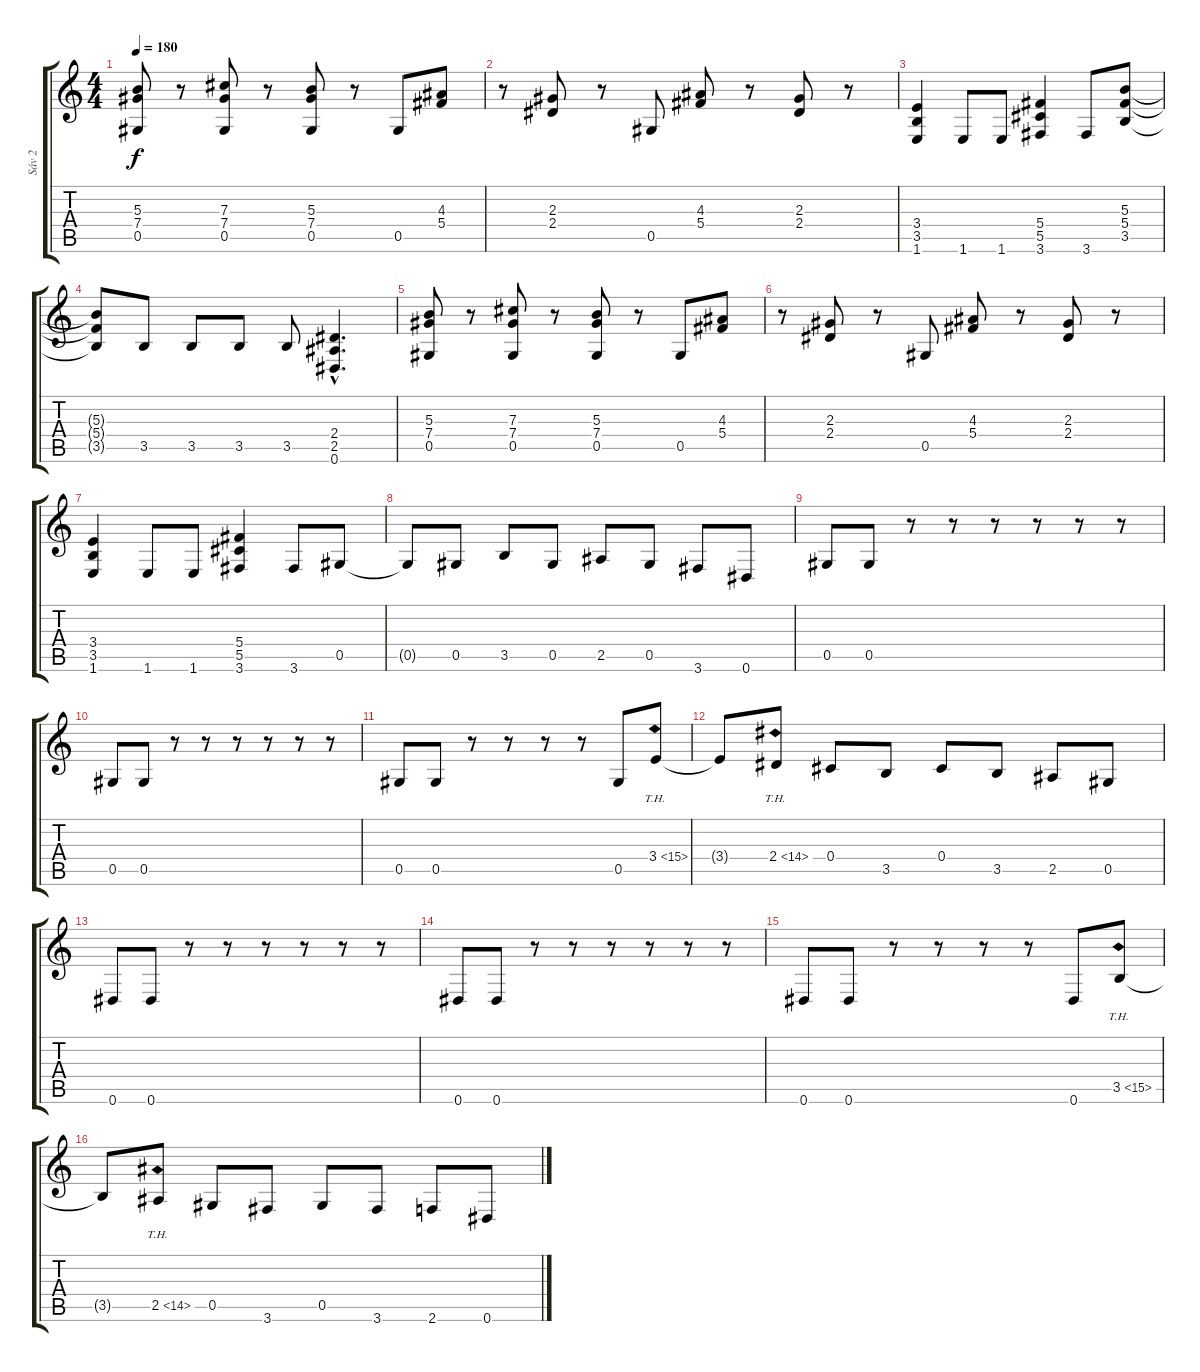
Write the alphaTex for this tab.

\track ("Sáv 2" "Sáv 2") {instrument distortionguitar}
\staff {score tabs}
\tuning (Eb4 Bb3 Gb3 Db3 Ab2 Eb2) {hide}
\ts (4 4)
\tempo 180
\clef g2
\ks c
(5.3 7.4 0.5).8{dy f} r.8 (7.3 7.4 0.5).8 r.8 (5.3 7.4 0.5).8 r.8 0.5.8 (4.3 5.4).8 |
r.8 (2.3 2.4).8 r.8 0.5.8 (4.3 5.4).8 r.8 (2.3 2.4).8 r.8 |
(3.4 3.5 1.6).4 1.6.8 1.6.8 (5.4 5.5 3.6).4 3.6.8 (5.3 5.4 3.5).8 |
(5.3{t} 5.4{t} 3.5{t}).8 3.5.8 3.5.8 3.5.8 3.5.8 (2.4{hac} 2.5{hac} 0.6{hac}).4{d} |
(5.3 7.4 0.5).8 r.8 (7.3 7.4 0.5).8 r.8 (5.3 7.4 0.5).8 r.8 0.5.8 (4.3 5.4).8 |
r.8 (2.3 2.4).8 r.8 0.5.8 (4.3 5.4).8 r.8 (2.3 2.4).8 r.8 |
(3.4 3.5 1.6).4 1.6.8 1.6.8 (5.4 5.5 3.6).4 3.6.8 0.5.8 |
0.5{t}.8 0.5.8 3.5.8 0.5.8 2.5.8 0.5.8 3.6.8 0.6.8 |
0.5.8 0.5.8 r.8 r.8 r.8 r.8 r.8 r.8 |
0.5.8 0.5.8 r.8 r.8 r.8 r.8 r.8 r.8 |
0.5.8 0.5.8 r.8 r.8 r.8 r.8 0.5.8 3.4{th 12}.8 |
3.4{t}.8 2.4{th 12}.8 0.4.8 3.5.8 0.4.8 3.5.8 2.5.8 0.5.8 |
0.6.8 0.6.8 r.8 r.8 r.8 r.8 r.8 r.8 |
0.6.8 0.6.8 r.8 r.8 r.8 r.8 r.8 r.8 |
0.6.8 0.6.8 r.8 r.8 r.8 r.8 0.6.8 3.5{th 12}.8 |
3.5{t}.8 2.5{th 12}.8 0.5.8 3.6.8 0.5.8 3.6.8 2.6.8 0.6.8
